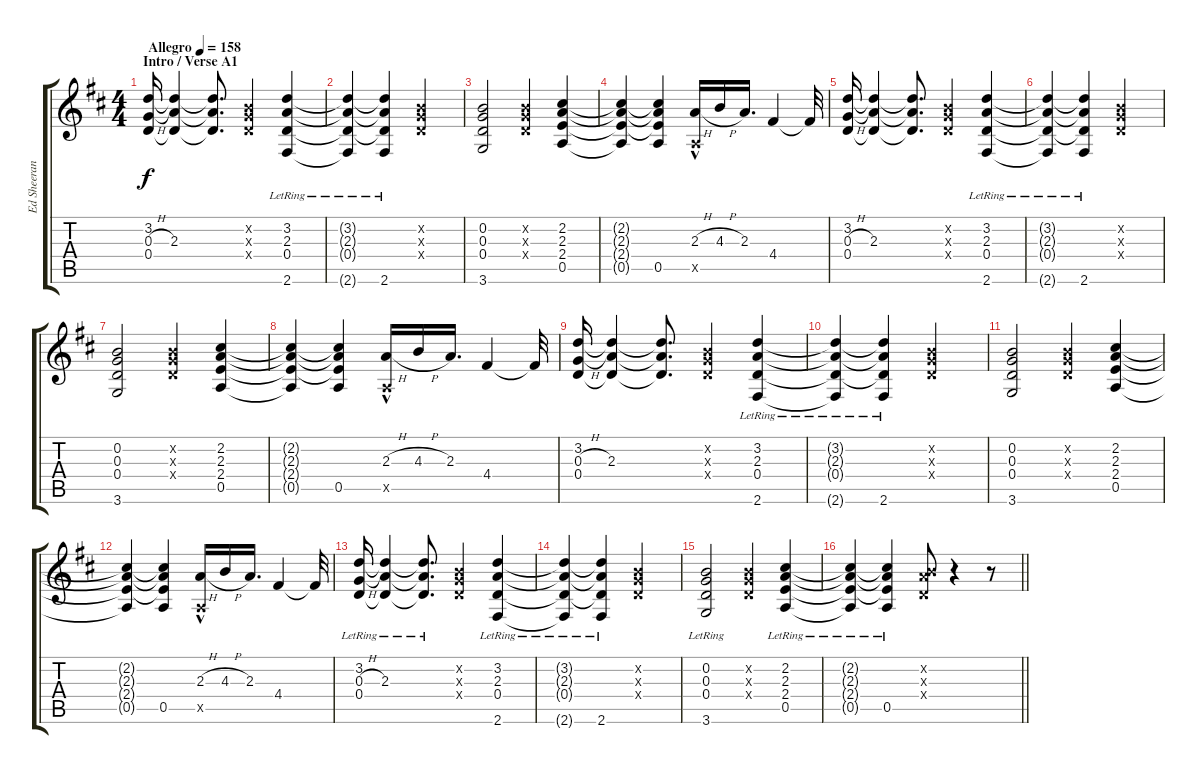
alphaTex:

\track ("Ed Sheeran Acoustic Guitar" "Ed Sheeran") {instrument acousticguitarsteel}
\staff {score tabs}
\tuning (E4 B3 G3 D3 A2 E2) {hide}
\ts (4 4)
\section ("" "Intro / Verse A1")
\tempo (158 "Allegro")
\clef g2
\ks d
(3.2 0.3{h} 0.4).16{dy f instrument acousticguitarsteel} (3.2{t} 2.3 0.4{t}).4 (3.2{t} 2.3{t} 0.4{t}).8{d} (0.2{x} 0.3{x} 0.4{x}).4 (3.2{lr} 2.3{lr} 0.4{lr} 2.6{lr}).4 |
(3.2{lr t} 2.3{lr t} 0.4{lr t} 2.6{lr t}).4 (3.2{lr t} 2.3{lr t} 0.4{lr t} 2.6).4 (0.2{x} 0.3{x} 0.4{x}).2 |
(0.2 0.3 0.4 3.6).2 (0.2{x} 0.3{x} 0.4{x}).4 (2.2 2.3 2.4 0.5).4 |
(2.2{t} 2.3{t} 2.4{t} 0.5{t}).4 (2.2{t} 2.3{t} 2.4{t} 0.5).4 (2.3{h} 0.5{hac x}).16 4.3{h}.16 2.3.16{d} 4.4.4 4.4{t}.32 |
(3.2 0.3{h} 0.4).16 (3.2{t} 2.3 0.4{t}).4 (3.2{t} 2.3{t} 0.4{t}).8{d} (0.2{x} 0.3{x} 0.4{x}).4 (3.2{lr} 2.3{lr} 0.4{lr} 2.6{lr}).4 |
(3.2{lr t} 2.3{lr t} 0.4{lr t} 2.6{lr t}).4 (3.2{lr t} 2.3{lr t} 0.4{lr t} 2.6).4 (0.2{x} 0.3{x} 0.4{x}).2 |
(0.2 0.3 0.4 3.6).2 (0.2{x} 0.3{x} 0.4{x}).4 (2.2 2.3 2.4 0.5).4 |
(2.2{t} 2.3{t} 2.4{t} 0.5{t}).4 (2.2{t} 2.3{t} 2.4{t} 0.5).4 (2.3{h} 0.5{hac x}).16 4.3{h}.16 2.3.16{d} 4.4.4 4.4{t}.32 |
(3.2 0.3{h} 0.4).16 (3.2{t} 2.3 0.4{t}).4 (3.2{t} 2.3{t} 0.4{t}).8{d} (0.2{x} 0.3{x} 0.4{x}).4 (3.2{lr} 2.3{lr} 0.4{lr} 2.6{lr}).4 |
(3.2{lr t} 2.3{lr t} 0.4{lr t} 2.6{lr t}).4 (3.2{lr t} 2.3{lr t} 0.4{lr t} 2.6).4 (0.2{x} 0.3{x} 0.4{x}).2 |
(0.2 0.3 0.4 3.6).2 (0.2{x} 0.3{x} 0.4{x}).4 (2.2 2.3 2.4 0.5).4 |
(2.2{t} 2.3{t} 2.4{t} 0.5{t}).4 (2.2{t} 2.3{t} 2.4{t} 0.5).4 (2.3{h} 0.5{hac x}).16 4.3{h}.16 2.3.16{d} 4.4.4 4.4{t}.32 |
(3.2{lr} 0.3{h lr} 0.4{lr}).16 (3.2{lr t} 2.3{lr} 0.4{lr t}).4 (3.2{lr t} 2.3{lr t} 0.4{lr t}).8{d} (0.2{x} 0.3{x} 0.4{x}).4 (3.2{lr} 2.3{lr} 0.4{lr} 2.6{lr}).4 |
(3.2{lr t} 2.3{lr t} 0.4{lr t} 2.6{lr t}).4 (3.2{lr t} 2.3{lr t} 0.4{lr t} 2.6).4 (0.2{x} 0.3{x} 0.4{x}).2 |
(0.2{lr} 0.3{lr} 0.4{lr} 3.6).2 (0.2{x} 0.3{x} 0.4{x}).4 (2.2{lr} 2.3{lr} 2.4{lr} 0.5{lr}).4 |
\barLineRight lightlight
(2.2{lr t} 2.3{lr t} 2.4{lr t} 0.5{lr t}).4 (2.2{lr t} 2.3{lr t} 2.4{lr t} 0.5).4 (0.2{x} 2.3{x} 0.4{x}).8 r.4 r.8
